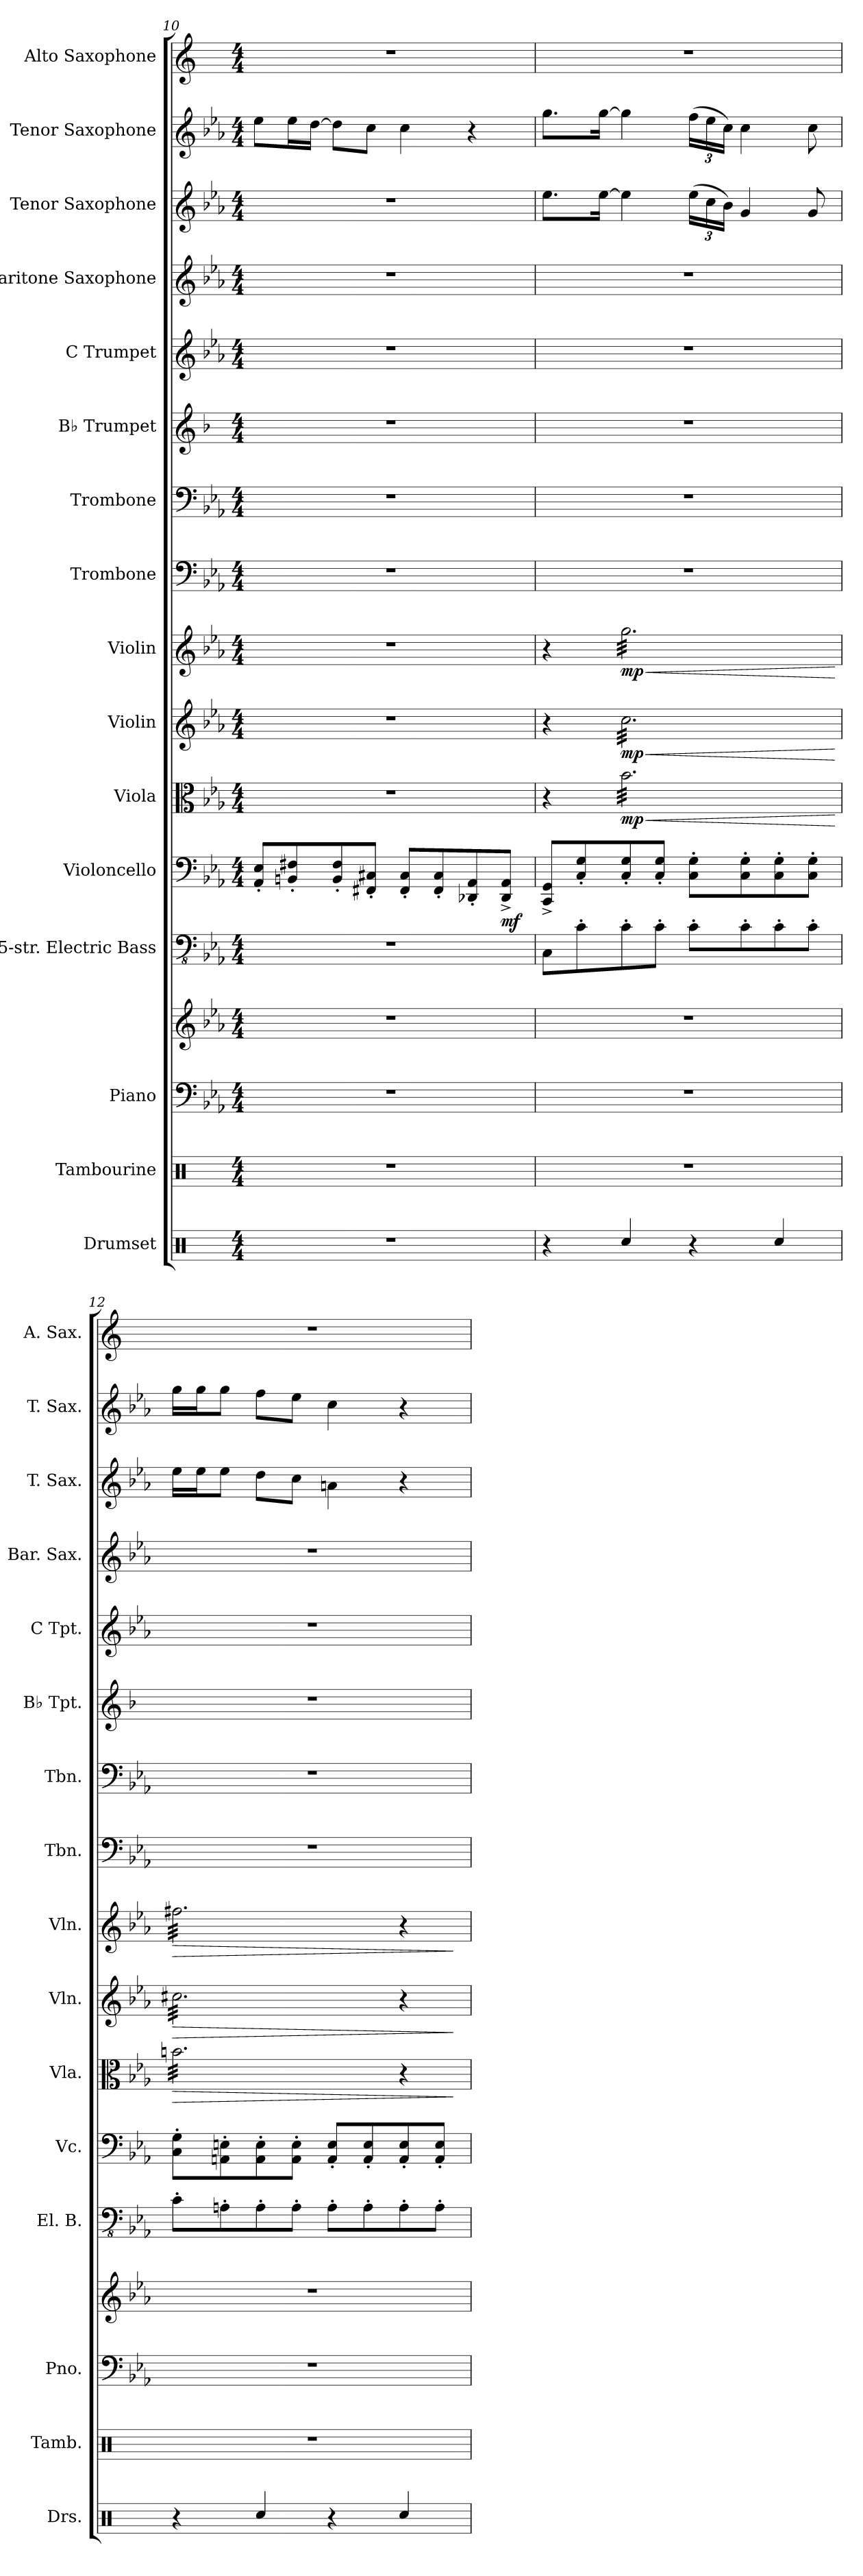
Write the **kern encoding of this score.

**kern	**kern	**kern	**kern	**kern	**kern	**dynam	**kern	**dynam	**kern	**dynam	**kern	**dynam	**kern	**kern	**kern	**kern	**kern	**kern	**kern	**kern
*part16	*part15	*part14	*part14	*part13	*part12	*part12	*part11	*part11	*part10	*part10	*part9	*part9	*part8	*part7	*part6	*part5	*part4	*part3	*part2	*part1
*staff17	*staff16	*staff15	*staff14	*staff13	*staff12	*staff12	*staff11	*staff11	*staff10	*staff10	*staff9	*staff9	*staff8	*staff7	*staff6	*staff5	*staff4	*staff3	*staff2	*staff1
*I"Drumset	*I"Tambourine	*I"Piano	*	*I"5-str. Electric Bass	*I"Violoncello	*	*I"Viola	*	*I"Violin	*	*I"Violin	*	*I"Trombone	*I"Trombone	*I"B♭ Trumpet	*I"C Trumpet	*I"Baritone Saxophone	*I"Tenor Saxophone	*I"Tenor Saxophone	*I"Alto Saxophone
*I'Drs.	*I'Tamb.	*I'Pno.	*	*I'El. B.	*I'Vc.	*	*I'Vla.	*	*I'Vln.	*	*I'Vln.	*	*I'Tbn.	*I'Tbn.	*I'B♭ Tpt.	*I'C Tpt.	*I'Bar. Sax.	*I'T. Sax.	*I'T. Sax.	*I'A. Sax.
!!LO:PB:g=z
*clefX	*clefX	*clefF4	*clefG2	*clefFv4	*clefF4	*	*clefC3	*	*clefG2	*	*clefG2	*	*clefF4	*clefF4	*clefG2	*clefG2	*clefG2	*clefG2	*clefG2	*clefG2
*	*	*	*	*	*	*	*	*	*	*	*	*	*	*	*ITrd1c2	*	*ITrd12c21	*ITrd8c14	*ITrd8c14	*ITrd5c9
*k[]	*k[]	*k[b-e-a-]	*k[b-e-a-]	*k[b-e-a-]	*k[b-e-a-]	*	*k[b-e-a-]	*	*k[b-e-a-]	*	*k[b-e-a-]	*	*k[b-e-a-]	*k[b-e-a-]	*k[b-e-a-]	*k[b-e-a-]	*k[b-e-a-]	*k[b-e-a-]	*k[b-e-a-]	*k[b-e-a-]
*M4/4	*M4/4	*M4/4	*M4/4	*M4/4	*M4/4	*	*M4/4	*	*M4/4	*	*M4/4	*	*M4/4	*M4/4	*M4/4	*M4/4	*M4/4	*M4/4	*M4/4	*M4/4
=10	=10	=10	=10	=10	=10	=10	=10	=10	=10	=10	=10	=10	=10	=10	=10	=10	=10	=10	=10	=10
1r	1r	1r	1r	1r	8AA-/' 8E-/'L	.	1r	.	1r	.	1r	.	1r	1r	1r	1r	1r	1r	8e-\L	1r
.	.	.	.	.	8BBn/' 8F#X/'	.	.	.	.	.	.	.	.	.	.	.	.	.	16e-\L	.
.	.	.	.	.	.	.	.	.	.	.	.	.	.	.	.	.	.	.	[16d\JJ	.
.	.	.	.	.	8BB/' 8F#/'	.	.	.	.	.	.	.	.	.	.	.	.	.	8d\L]	.
.	.	.	.	.	8FF#X/' 8C#X/'J	.	.	.	.	.	.	.	.	.	.	.	.	.	8c\J	.
.	.	.	.	.	8FF#/' 8C#/'L	.	.	.	.	.	.	.	.	.	.	.	.	.	4c\	.
.	.	.	.	.	8FF#/' 8C#/'	.	.	.	.	.	.	.	.	.	.	.	.	.	.	.
.	.	.	.	.	8DD-X/' 8AA-/'	.	.	.	.	.	.	.	.	.	.	.	.	.	4r	.
!	!	!	!	!	!	!LO:DY:b	!	!	!	!	!	!	!	!	!	!	!	!	!	!
.	.	.	.	.	8DD-/^ 8AA-/^J	mf	.	.	.	.	.	.	.	.	.	.	.	.	.	.
=11	=11	=11	=11	=11	=11	=11	=11	=11	=11	=11	=11	=11	=11	=11	=11	=11	=11	=11	=11	=11
4r	1r	1r	1r	8CC\L	8CC/^ 8GG/^L	.	4r	.	4r	.	4r	.	1r	1r	1r	1r	1r	8.e-\L	8.g\L	1r
.	.	.	.	8C'\	8C/' 8G/'	.	.	.	.	.	.	.	.	.	.	.	.	.	.	.
.	.	.	.	.	.	.	.	.	.	.	.	.	.	.	.	.	.	[16e-\Jk	[16g\Jk	.
!	!	!	!	!	!	!	!	!LO:HP:b	!	!LO:HP:b	!	!LO:HP:b	!	!	!	!	!	!	!	!
!	!	!	!	!	!	!	!	!LO:DY:n=1:b	!	!LO:DY:n=1:b	!	!LO:DY:n=1:b	!	!	!	!	!	!	!	!
*	*	*	*	*	*	*	*tremolo	*	*	*	*	*	*	*	*	*	*	*	*	*
*	*	*	*	*	*	*	*	*	*tremolo	*	*	*	*	*	*	*	*	*	*	*
*	*	*	*	*	*	*	*	*	*	*	*tremolo	*	*	*	*	*	*	*	*	*
4Rcc/	.	.	.	8C'\	8C/' 8G/'	.	32b-\LLL	< mp	32cc\LLL	< mp	32gg\LLL	< mp	.	.	.	.	.	4e-\]	4g\]	.
.	.	.	.	.	.	.	32b-\	.	32cc\	.	32gg\	.	.	.	.	.	.	.	.	.
.	.	.	.	.	.	.	32b-\	.	32cc\	.	32gg\	.	.	.	.	.	.	.	.	.
.	.	.	.	.	.	.	32b-\	.	32cc\	.	32gg\	.	.	.	.	.	.	.	.	.
.	.	.	.	8C'\J	8C/' 8G/'J	.	32b-\	.	32cc\	.	32gg\	.	.	.	.	.	.	.	.	.
.	.	.	.	.	.	.	32b-\	.	32cc\	.	32gg\	.	.	.	.	.	.	.	.	.
.	.	.	.	.	.	.	32b-\	.	32cc\	.	32gg\	.	.	.	.	.	.	.	.	.
.	.	.	.	.	.	.	32b-\	.	32cc\	.	32gg\	.	.	.	.	.	.	.	.	.
*	*	*	*	*	*	*	*	*	*	*	*	*	*	*	*	*	*	*Xbrackettup	*Xbrackettup	*
4r	.	.	.	8C'\L	8C\' 8G\'L	.	32b-\	.	32cc\	.	32gg\	.	.	.	.	.	.	(24e-\LL	(24f\LL	.
.	.	.	.	.	.	.	32b-\	.	32cc\	.	32gg\	.	.	.	.	.	.	.	.	.
.	.	.	.	.	.	.	.	.	.	.	.	.	.	.	.	.	.	24c\	24e-\	.
.	.	.	.	.	.	.	32b-\	.	32cc\	.	32gg\	.	.	.	.	.	.	.	.	.
.	.	.	.	.	.	.	.	.	.	.	.	.	.	.	.	.	.	24B-\JJ)	24c\JJ)	.
.	.	.	.	.	.	.	32b-\	.	32cc\	.	32gg\	.	.	.	.	.	.	.	.	.
.	.	.	.	8C'\	8C\' 8G\'	.	32b-\	.	32cc\	.	32gg\	.	.	.	.	.	.	4G/	4c\	.
.	.	.	.	.	.	.	32b-\	.	32cc\	.	32gg\	.	.	.	.	.	.	.	.	.
.	.	.	.	.	.	.	32b-\	.	32cc\	.	32gg\	.	.	.	.	.	.	.	.	.
.	.	.	.	.	.	.	32b-\	.	32cc\	.	32gg\	.	.	.	.	.	.	.	.	.
4Rcc/	.	.	.	8C'\	8C\' 8G\'	.	32b-\	.	32cc\	.	32gg\	.	.	.	.	.	.	.	.	.
.	.	.	.	.	.	.	32b-\	.	32cc\	.	32gg\	.	.	.	.	.	.	.	.	.
.	.	.	.	.	.	.	32b-\	.	32cc\	.	32gg\	.	.	.	.	.	.	.	.	.
.	.	.	.	.	.	.	32b-\	.	32cc\	.	32gg\	.	.	.	.	.	.	.	.	.
.	.	.	.	8C'\J	8C\' 8G\'J	.	32b-\	.	32cc\	.	32gg\	.	.	.	.	.	.	8G/	8c\	.
.	.	.	.	.	.	.	32b-\	.	32cc\	.	32gg\	.	.	.	.	.	.	.	.	.
.	.	.	.	.	.	.	32b-\	.	32cc\	.	32gg\	.	.	.	.	.	.	.	.	.
.	.	.	.	.	.	.	32b-\JJJ	.	32cc\JJJ	.	32gg\JJJ	.	.	.	.	.	.	.	.	.
.	.	.	.	.	.	.	.	[	.	[	.	[	.	.	.	.	.	.	.	.
=12	=12	=12	=12	=12	=12	=12	=12	=12	=12	=12	=12	=12	=12	=12	=12	=12	=12	=12	=12	=12
!	!	!	!	!	!	!	!	!LO:HP:b	!	!LO:HP:b	!	!LO:HP:b	!	!	!	!	!	!	!	!
4r	1r	1r	1r	8C'\L	8C\' 8G\'L	.	32bn\LLL	>	32cc#X\LLL	>	32ff#X\LLL	>	1r	1r	1r	1r	1r	16e-\LL	16g\LL	1r
.	.	.	.	.	.	.	32bn\	.	32cc#X\	.	32ff#X\	.	.	.	.	.	.	.	.	.
.	.	.	.	.	.	.	32bn\	.	32cc#X\	.	32ff#X\	.	.	.	.	.	.	16e-\J	16g\J	.
.	.	.	.	.	.	.	32bn\	.	32cc#X\	.	32ff#X\	.	.	.	.	.	.	.	.	.
.	.	.	.	8AAn'\	8AAn\' 8En\'	.	32bn\	.	32cc#X\	.	32ff#X\	.	.	.	.	.	.	8e-\J	8g\J	.
.	.	.	.	.	.	.	32bn\	.	32cc#X\	.	32ff#X\	.	.	.	.	.	.	.	.	.
.	.	.	.	.	.	.	32bn\	.	32cc#X\	.	32ff#X\	.	.	.	.	.	.	.	.	.
.	.	.	.	.	.	.	32bn\	.	32cc#X\	.	32ff#X\	.	.	.	.	.	.	.	.	.
4Rcc/	.	.	.	8AA'\	8AA\' 8E\'	.	32bn\	.	32cc#X\	.	32ff#X\	.	.	.	.	.	.	8d\L	8f\L	.
.	.	.	.	.	.	.	32bn\	.	32cc#X\	.	32ff#X\	.	.	.	.	.	.	.	.	.
.	.	.	.	.	.	.	32bn\	.	32cc#X\	.	32ff#X\	.	.	.	.	.	.	.	.	.
.	.	.	.	.	.	.	32bn\	.	32cc#X\	.	32ff#X\	.	.	.	.	.	.	.	.	.
.	.	.	.	8AA'\J	8AA\' 8E\'J	.	32bn\	.	32cc#X\	.	32ff#X\	.	.	.	.	.	.	8c\J	8e-\J	.
.	.	.	.	.	.	.	32bn\	.	32cc#X\	.	32ff#X\	.	.	.	.	.	.	.	.	.
.	.	.	.	.	.	.	32bn\	.	32cc#X\	.	32ff#X\	.	.	.	.	.	.	.	.	.
.	.	.	.	.	.	.	32bn\	.	32cc#X\	.	32ff#X\	.	.	.	.	.	.	.	.	.
4r	.	.	.	8AA'\L	8AA/' 8E/'L	.	32bn\	.	32cc#X\	.	32ff#X\	.	.	.	.	.	.	4An\	4c\	.
.	.	.	.	.	.	.	32bn\	.	32cc#X\	.	32ff#X\	.	.	.	.	.	.	.	.	.
.	.	.	.	.	.	.	32bn\	.	32cc#X\	.	32ff#X\	.	.	.	.	.	.	.	.	.
.	.	.	.	.	.	.	32bn\	.	32cc#X\	.	32ff#X\	.	.	.	.	.	.	.	.	.
.	.	.	.	8AA'\	8AA/' 8E/'	.	32bn\	.	32cc#X\	.	32ff#X\	.	.	.	.	.	.	.	.	.
.	.	.	.	.	.	.	32bn\	.	32cc#X\	.	32ff#X\	.	.	.	.	.	.	.	.	.
.	.	.	.	.	.	.	32bn\	.	32cc#X\	.	32ff#X\	.	.	.	.	.	.	.	.	.
.	.	.	.	.	.	.	32bn\JJJ	.	32cc#X\JJJ	.	32ff#X\JJJ	.	.	.	.	.	.	.	.	.
*	*	*	*	*	*	*	*	*	*	*	*Xtremolo	*	*	*	*	*	*	*	*	*
*	*	*	*	*	*	*	*	*	*Xtremolo	*	*	*	*	*	*	*	*	*	*	*
*	*	*	*	*	*	*	*Xtremolo	*	*	*	*	*	*	*	*	*	*	*	*	*
4Rcc/	.	.	.	8AA'\	8AA/' 8E/'	.	4r	.	4r	.	4r	.	.	.	.	.	.	4r	4r	.
.	.	.	.	8AA'\J	8AA/' 8E/'J	.	.	.	.	.	.	.	.	.	.	.	.	.	.	.
.	.	.	.	.	.	.	.	]	.	]	.	]	.	.	.	.	.	.	.	.
=	=	=	=	=	=	=	=	=	=	=	=	=	=	=	=	=	=	=	=	=
*-	*-	*-	*-	*-	*-	*-	*-	*-	*-	*-	*-	*-	*-	*-	*-	*-	*-	*-	*-	*-
